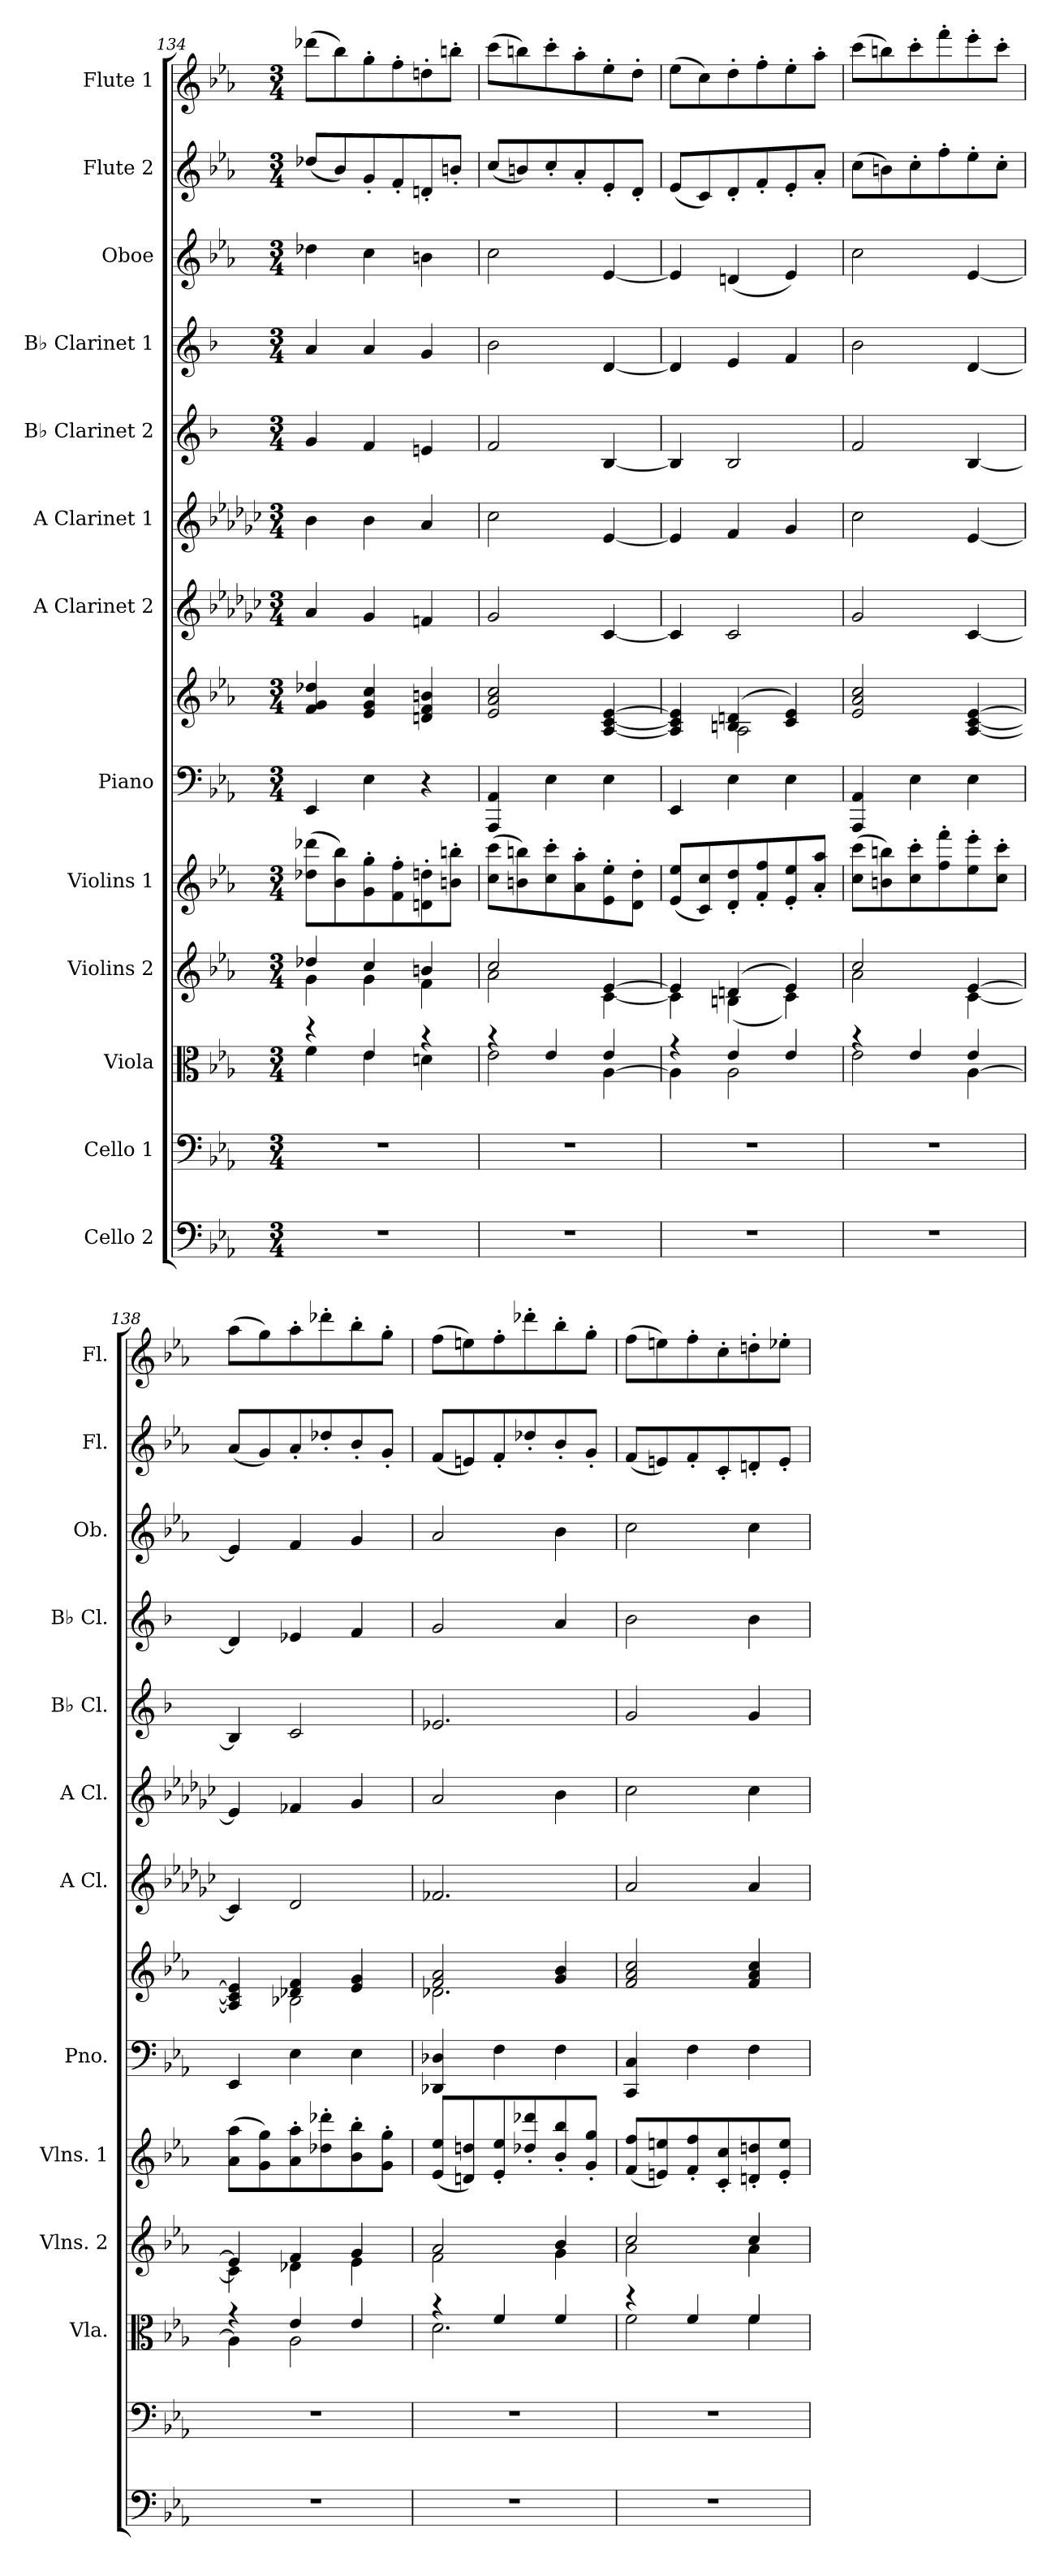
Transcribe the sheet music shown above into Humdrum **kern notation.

**kern	**kern	**kern	**kern	**kern	**kern	**kern	**kern	**kern	**kern	**kern	**kern	**kern	**kern
*part13	*part12	*part11	*part10	*part9	*part8	*part8	*part7	*part6	*part5	*part4	*part3	*part2	*part1
*staff14	*staff13	*staff12	*staff11	*staff10	*staff9	*staff8	*staff7	*staff6	*staff5	*staff4	*staff3	*staff2	*staff1
*I"Cello 2	*I"Cello 1	*I"Viola	*I"Violins 2	*I"Violins 1	*I"Piano	*	*I"A Clarinet 2	*I"A Clarinet 1	*I"B♭ Clarinet 2	*I"B♭ Clarinet 1	*I"Oboe	*I"Flute 2	*I"Flute 1
*	*	*I'Vla.	*I'Vlns. 2	*I'Vlns. 1	*I'Pno.	*	*I'A Cl.	*I'A Cl.	*I'B♭ Cl.	*I'B♭ Cl.	*I'Ob.	*I'Fl.	*I'Fl.
*clefF4	*clefF4	*clefC3	*clefG2	*clefG2	*clefF4	*clefG2	*clefG2	*clefG2	*clefG2	*clefG2	*clefG2	*clefG2	*clefG2
*	*	*	*	*	*	*	*ITrd2c3	*ITrd2c3	*ITrd1c2	*ITrd1c2	*	*	*
*k[b-e-a-]	*k[b-e-a-]	*k[b-e-a-]	*k[b-e-a-]	*k[b-e-a-]	*k[b-e-a-]	*k[b-e-a-]	*k[b-e-a-]	*k[b-e-a-]	*k[b-e-a-]	*k[b-e-a-]	*k[b-e-a-]	*k[b-e-a-]	*k[b-e-a-]
*E-:	*E-:	*E-:	*E-:	*E-:	*E-:	*E-:	*E-:	*E-:	*E-:	*E-:	*E-:	*E-:	*E-:
*M3/4	*M3/4	*M3/4	*M3/4	*M3/4	*M3/4	*M3/4	*M3/4	*M3/4	*M3/4	*M3/4	*M3/4	*M3/4	*M3/4
=134	=134	=134	=134	=134	=134	=134	=134	=134	=134	=134	=134	=134	=134
*	*	*^	*^	*	*	*	*	*	*	*	*	*	*
2.r	2.r	4f\	4rdd	4dd-X/	4g\	(8dd-X\ 8ddd-X\L	4EE-/	4f/ 4g/ 4dd-X/	4f/	4g\	4f/	4g/	4dd-X\	(8dd-X/L	(8ddd-X\L
.	.	.	.	.	.	8b-\ 8bb-\)	.	.	.	.	.	.	.	8b-/)	8bb-\)
.	.	4e-\	4e-/	4cc/	4g\	8g\' 8gg\'	4E-\	4e-/ 4g/ 4cc/	4e-/	4g\	4e-/	4g/	4cc\	8g'/	8gg'\
.	.	.	.	.	.	8f\' 8ff\'	.	.	.	.	.	.	.	8f'/	8ff'\
.	.	4dn\	4rb	4bn/	4f\	8dn\' 8ddn\'	4r	4dn/ 4f/ 4bn/	4dn/	4f/	4dn/	4f/	4bn\	8dn'/	8ddn'\
.	.	.	.	.	.	8bn\' 8bbn\'J	.	.	.	.	.	.	.	8bn'/J	8bbn'\J
!!LO:PB:g=z
=135	=135	=135	=135	=135	=135	=135	=135	=135	=135	=135	=135	=135	=135	=135	=135
2.r	2.r	2e-\	4rb	2cc/	2a-\	(8cc\ 8ccc\L	4AAA-/ 4AA-/	2e-/ 2a-/ 2cc/	2e-/	2a-\	2e-/	2a-\	2cc\	(8cc/L	(8ccc\L
.	.	.	.	.	.	8bn\ 8bbn\)	.	.	.	.	.	.	.	8bn/)	8bbn\)
.	.	.	4e-/	.	.	8cc\' 8ccc\'	4E-\	.	.	.	.	.	.	8cc'/	8ccc'\
.	.	.	.	.	.	8a-\' 8aa-\'	.	.	.	.	.	.	.	8a-'/	8aa-'\
.	.	[4A-\	4e-/	[4e-/	[4c\	8e-\' 8ee-\'	4E-\	[4A-/ [4c/ [4e-/	[4A-/	[4c/	[4A-/	[4c/	[4e-/	8e-'/	8ee-'\
.	.	.	.	.	.	8d\' 8dd\'J	.	.	.	.	.	.	.	8d'/J	8dd'\J
=136	=136	=136	=136	=136	=136	=136	=136	=136	=136	=136	=136	=136	=136	=136	=136
*	*	*	*	*	*	*	*	*^	*	*	*	*	*	*	*
2.r	2.r	4A-\]	4rg	4e-/]	4c\]	(8e-/ 8ee-/L	4EE-/	4A-/] 4c/] 4e-/]	4ryy	4A-/]	4c/]	4A-/]	4c/]	4e-/]	(8e-/L	(8ee-\L
.	.	.	.	.	.	8c/ 8cc/)	.	.	.	.	.	.	.	.	8c/)	8cc\)
.	.	4e-/	2A-\	(4dn/	(4Bn\	8d/' 8dd/'	4E-\	(4Bn/ 4dn/	2A-\	2A-/	4d/	2A-/	4d/	(4dn/	8d'/	8dd'\
.	.	.	.	.	.	8f/' 8ff/'	.	.	.	.	.	.	.	.	8f'/	8ff'\
.	.	4e-/	.	4e-/)	4c\)	8e-/' 8ee-/'	4E-\	4c/ 4e-/)	.	.	4e-/	.	4e-/	4e-/)	8e-'/	8ee-'\
.	.	.	.	.	.	8a-/' 8aa-/'J	.	.	.	.	.	.	.	.	8a-'/J	8aa-'\J
*	*	*	*	*	*	*	*	*v	*v	*	*	*	*	*	*	*
=137	=137	=137	=137	=137	=137	=137	=137	=137	=137	=137	=137	=137	=137	=137	=137
2.r	2.r	2e-\	4rb	2cc/	2a-\	(8cc\ 8ccc\L	4AAA-/ 4AA-/	2e-/ 2a-/ 2cc/	2e-/	2a-\	2e-/	2a-\	2cc\	(8cc\L	(8ccc\L
.	.	.	.	.	.	8bn\ 8bbn\)	.	.	.	.	.	.	.	8bn\)	8bbn\)
.	.	.	4e-/	.	.	8cc\' 8ccc\'	4E-\	.	.	.	.	.	.	8cc'\	8ccc'\
.	.	.	.	.	.	8ff\' 8fff\'	.	.	.	.	.	.	.	8ff'\	8fff'\
.	.	[4A-\	4e-/	[4e-/	[4c\	8ee-\' 8eee-\'	4E-\	[4A-/ [4c/ [4e-/	[4A-/	[4c/	[4A-/	[4c/	[4e-/	8ee-'\	8eee-'\
.	.	.	.	.	.	8cc\' 8ccc\'J	.	.	.	.	.	.	.	8cc'\J	8ccc'\J
=138	=138	=138	=138	=138	=138	=138	=138	=138	=138	=138	=138	=138	=138	=138	=138
*	*	*	*	*	*	*	*	*^	*	*	*	*	*	*	*
2.r	2.r	4A-\]	4rg	4e-/]	4c\]	(8a-\ 8aa-\L	4EE-/	4A-/] 4c/] 4e-/]	4ryy	4A-/]	4c/]	4A-/]	4c/]	4e-/]	(8a-/L	(8aa-\L
.	.	.	.	.	.	8g\ 8gg\)	.	.	.	.	.	.	.	.	8g/)	8gg\)
.	.	4e-/	2A-\	4f/	4d-X\	8a-\' 8aa-\'	4E-\	4d-X/ 4f/	2B-X\	2B-/	4d-X/	2B-/	4d-X/	4f/	8a-'/	8aa-'\
.	.	.	.	.	.	8dd-X\' 8ddd-X\'	.	.	.	.	.	.	.	.	8dd-X'/	8ddd-X'\
.	.	4e-/	.	4g/	4e-\	8b-\' 8bb-\'	4E-\	4e-/ 4g/	.	.	4e-/	.	4e-/	4g/	8b-'/	8bb-'\
.	.	.	.	.	.	8g\' 8gg\'J	.	.	.	.	.	.	.	.	8g'/J	8gg'\J
=139	=139	=139	=139	=139	=139	=139	=139	=139	=139	=139	=139	=139	=139	=139	=139	=139
2.r	2.r	2.d\	4rb	2a-/	2f\	(8e-/ 8ee-/L	4DD-X/ 4D-X/	2f/ 2a-/	2.d-X\	2.d-X/	2f/	2.d-X/	2f/	2a-/	(8f/L	(8ff\L
.	.	.	.	.	.	8dn/ 8ddn/)	.	.	.	.	.	.	.	.	8en/)	8een\)
.	.	.	4f/	.	.	8e-/' 8ee-/'	4F\	.	.	.	.	.	.	.	8f'/	8ff'\
.	.	.	.	.	.	8dd-X/' 8ddd-X/'	.	.	.	.	.	.	.	.	8dd-X'/	8ddd-X'\
.	.	.	4f/	4b-/	4g\	8b-/' 8bb-/'	4F\	4g/ 4b-/	.	.	4g\	.	4g/	4b-\	8b-'/	8bb-'\
.	.	.	.	.	.	8g/' 8gg/'J	.	.	.	.	.	.	.	.	8g'/J	8gg'\J
*	*	*	*	*	*	*	*	*v	*v	*	*	*	*	*	*	*
!!LO:PB:g=z
=140	=140	=140	=140	=140	=140	=140	=140	=140	=140	=140	=140	=140	=140	=140	=140
2.r	2.r	2f\	4rdd	2cc/	2a-\	(8f/ 8ff/L	4CC/ 4C/	2f/ 2a-/ 2cc/	2f/	2a-\	2f/	2a-\	2cc\	(8f/L	(8ff\L
.	.	.	.	.	.	8en/ 8een/)	.	.	.	.	.	.	.	8en/)	8een\)
.	.	.	4f/	.	.	8f/' 8ff/'	4F\	.	.	.	.	.	.	8f'/	8ff'\
.	.	.	.	.	.	8c/' 8cc/'	.	.	.	.	.	.	.	8c'/	8cc'\
.	.	4f\	4f/	4cc/	4a-\	8dn/' 8ddn/'	4F\	4f/ 4a-/ 4cc/	4f/	4a-\	4f/	4a-\	4cc\	8dn'/	8ddn'\
.	.	.	.	.	.	8e/' 8ee/'J	.	.	.	.	.	.	.	8e'/J	8ee-X'\J
*	*	*v	*v	*	*	*	*	*	*	*	*	*	*	*	*
*	*	*	*v	*v	*	*	*	*	*	*	*	*	*	*
=	=	=	=	=	=	=	=	=	=	=	=	=	=
*-	*-	*-	*-	*-	*-	*-	*-	*-	*-	*-	*-	*-	*-
